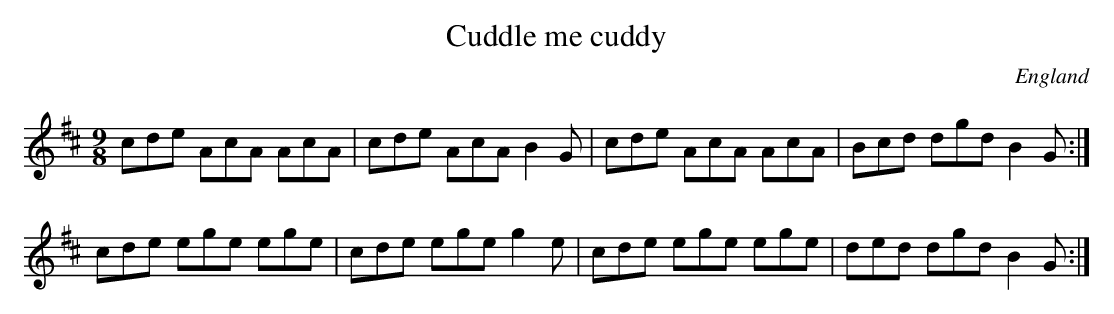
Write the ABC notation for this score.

X:1
T:Cuddle me cuddy
L:1/8
M:9/8
O:England
K:D
cde AcA AcA | cde AcA B2G | \
cde AcA AcA | Bcd dgd B2G :|
cde ege ege | cde ege g2e | \
cde ege ege | ded dgd B2G :|
